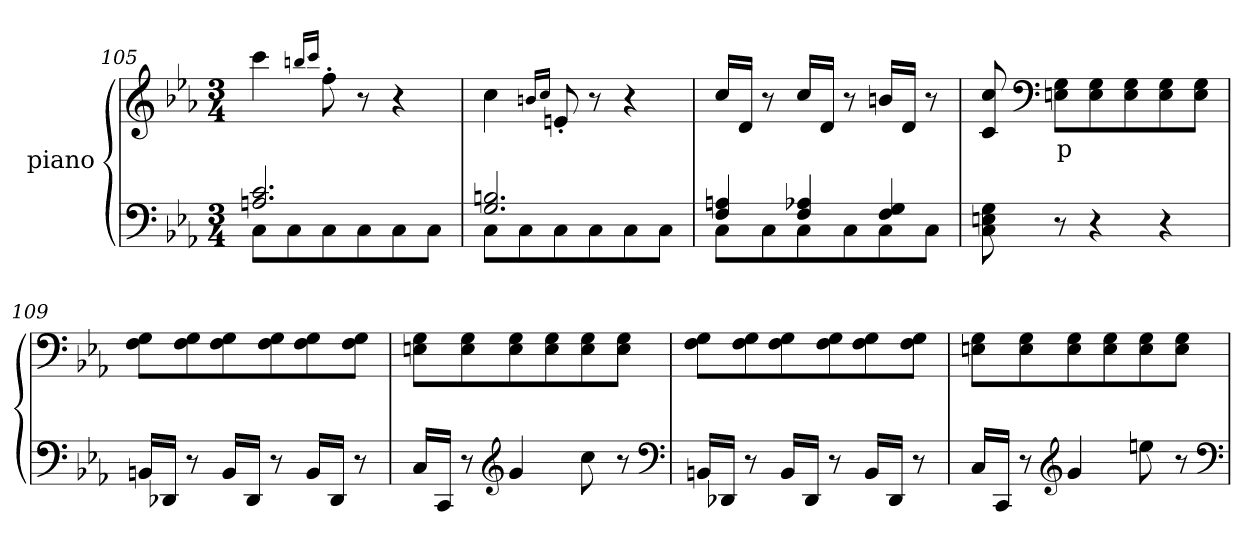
**kern	**kern	**text
*part2	*part1	*part1
*staff2	*staff1	*staff1
*	*I"piano	*
*clefF4	*clefG2	*
*k[b-e-a-]	*k[b-e-a-]	*
*E-:	*E-:	*
*M3/4	*M3/4	*
=105	=105	=105
*^	*	*
2.An 2.c	8CL	4ccc	.
.	8C	.	.
.	.	16qbbnLL	.
.	.	16qcccJJ	.
.	8C	8ff'>	.
.	8C	8r	.
.	8C	4r	.
.	8CJ	.	.
=106	=106	=106	=106
2.G 2.Bn	8CL	4cc	.
.	8C	.	.
.	.	16qbnLL	.
.	.	16qccJJ	.
.	8C	8en'>	.
.	8C	8r	.
.	8C	4r	.
.	8CJ	.	.
=107	=107	=107	=107
4F 4An	8CL	16ccLL	.
.	.	16dJJ	.
.	8C	8r	.
4F 4A-X	8C	16ccLL	.
.	.	16dJJ	.
.	8C	8r	.
4F 4G	8C	16bnLL	.
.	.	16dJJ	.
.	8CJ	8r	.
*v	*v	*	*
=108	=108	=108
8C 8En 8G	8c 8cc	.
*	*clefF4	*
8r	8En 8GL	p
4r	8E 8G	.
.	8E 8G	.
4r	8E 8G	.
.	8E 8GJ	.
=109	=109	=109
16BBnLL	8F 8GL	.
16DD-XJJ	.	.
8r	8F 8G	.
16BBLL	8F 8G	.
16DD-JJ	.	.
8r	8F 8G	.
16BBLL	8F 8G	.
16DD-JJ	.	.
8r	8F 8GJ	.
=110	=110	=110
16CLL	8En 8GL	.
16CCJJ	.	.
8r	8E 8G	.
*clefG2	*	*
4g	8E 8G	.
.	8E 8G	.
8cc	8E 8G	.
8r	8E 8GJ	.
*clefF4	*	*
=111	=111	=111
16BBnLL	8F 8GL	.
16DD-XJJ	.	.
8r	8F 8G	.
16BBLL	8F 8G	.
16DD-JJ	.	.
8r	8F 8G	.
16BBLL	8F 8G	.
16DD-JJ	.	.
8r	8F 8GJ	.
=112	=112	=112
16CLL	8En 8GL	.
16CCJJ	.	.
8r	8E 8G	.
*clefG2	*	*
4g	8E 8G	.
.	8E 8G	.
8een	8E 8G	.
8r	8E 8GJ	.
*clefF4	*	*
=	=	=
*-	*-	*-
